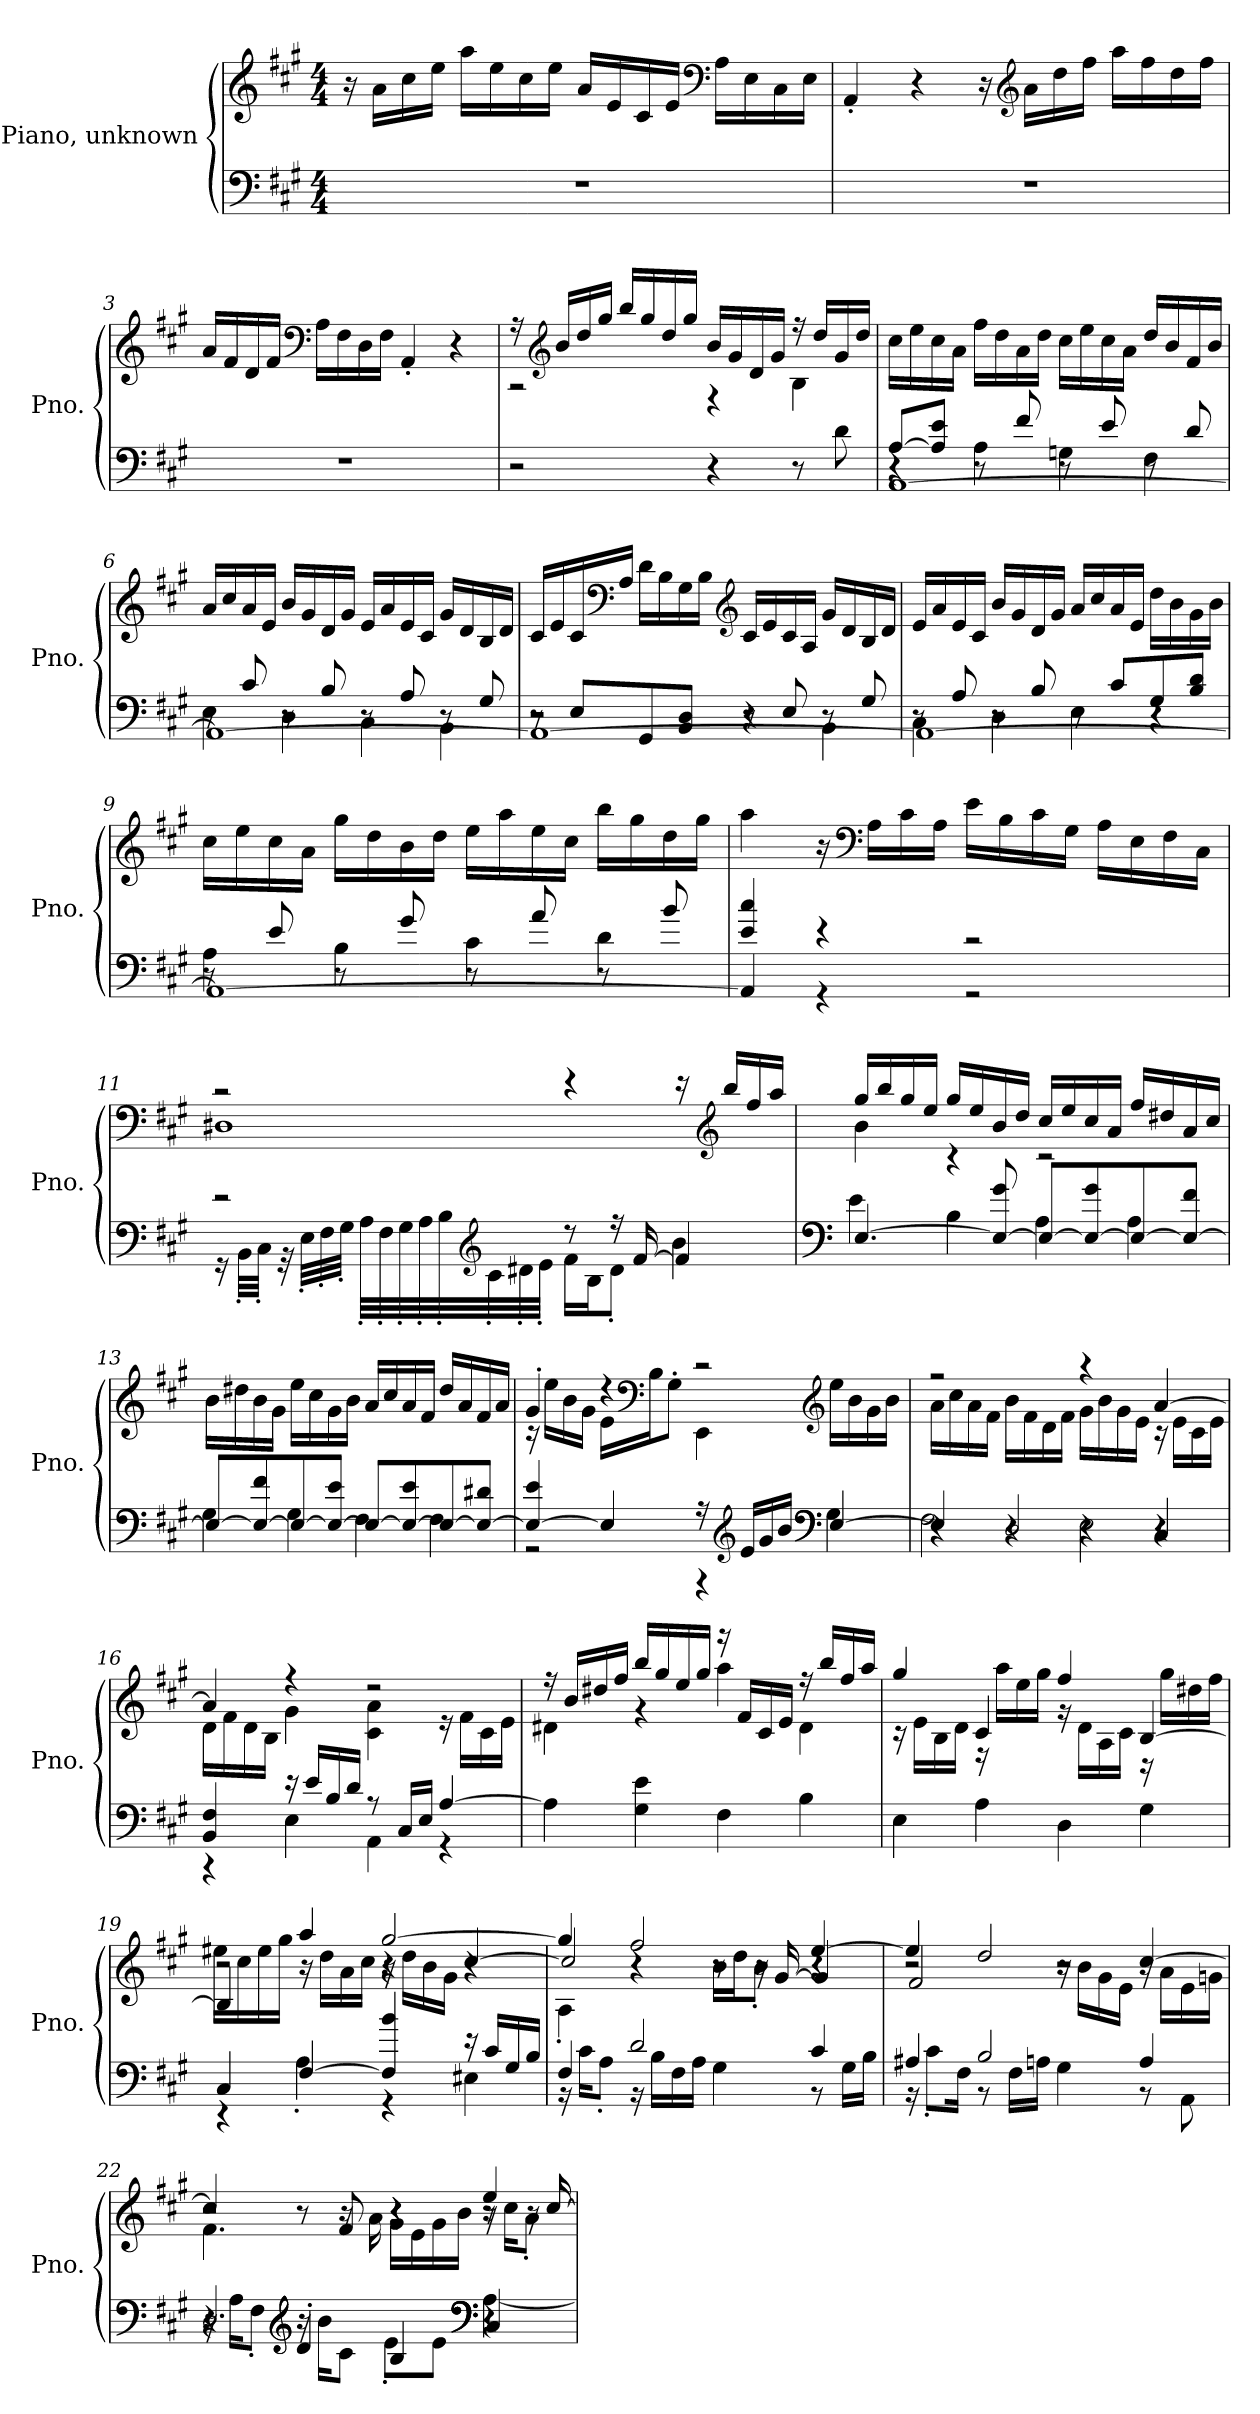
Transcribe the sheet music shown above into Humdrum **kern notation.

**kern	**kern
*part1	*part1
*staff2	*staff1
*I"Piano, unknown	*
*I'Pno.	*
*clefF4	*clefG2
*k[f#c#g#]	*k[f#c#g#]
*M4/4	*M4/4
*MM120	*MM120
=1	=1
1r	16r
.	16a\LL
.	16cc#\
.	16ee\JJ
.	16aa\LL
.	16ee\
.	16cc#\
.	16ee\JJ
.	16a/LL
.	16e/
.	16c#/
.	16e/JJ
*	*clefF4
.	16A\LL
.	16E\
.	16C#\
.	16E\JJ
=2	=2
1r	4AA'/
.	4r
.	16r
*	*clefG2
.	16a\LL
.	16dd\
.	16ff#\JJ
.	16aa\LL
.	16ff#\
.	16dd\
.	16ff#\JJ
=3	=3
1r	16a/LL
.	16f#/
.	16d/
.	16f#/JJ
*	*clefF4
.	16A\LL
.	16F#\
.	16D\
.	16F#\JJ
.	4AA'/
.	4r
!!LO:LB:g=z
=4	=4
*	*^
2r	16r	2r
*	*clefG2	*
.	16b/LL	.
.	16dd/	.
.	16gg#/JJ	.
.	16bb/LL	.
.	16gg#/	.
.	16dd/	.
.	16gg#/JJ	.
4r	16b/LL	4r
.	16g#/	.
.	16d/	.
.	16g#/JJ	.
8r	16r	4B\
.	16dd/LL	.
8d\	16g#/	.
.	16dd/JJ	.
*	*v	*v
=5	=5
*^	*
*	*^	*
[8A/L	4r	[1AA	16cc#\LL
.	.	.	16ee\
8A/] 8e/J	.	.	16cc#\
.	.	.	16a\JJ
8r	4A\	.	16ff#\LL
.	.	.	16dd\
8f#/	.	.	16a\
.	.	.	16dd\JJ
8r	4Gn\	.	16cc#\LL
.	.	.	16ee\
8e/	.	.	16cc#\
.	.	.	16a\JJ
8r	4F#\	.	16dd/LL
.	.	.	16b/
8d/	.	.	16f#/
.	.	.	16b/JJ
!!LO:LB:g=z
=6	=6	=6	=6
8r	4E\	1AA_	16a/LL
.	.	.	16cc#/
8c#/	.	.	16a/
.	.	.	16e/JJ
8r	4D\	.	16b/LL
.	.	.	16g#/
8B/	.	.	16d/
.	.	.	16g#/JJ
8r	4C#\	.	16e/LL
.	.	.	16a/
8A/	.	.	16e/
.	.	.	16c#/JJ
8r	4BB\	.	16g#/LL
.	.	.	16d/
8G#/	.	.	16B/
.	.	.	16d/JJ
=7	=7	=7	=7
8r	2r	1AA_	16c#/LL
.	.	.	16e/
8E/L	.	.	16c#/
*	*	*	*clefF4
.	.	.	16A/JJ
8GG#/	.	.	16d\LL
.	.	.	16B\
8BB/ 8D/J	.	.	16G#\
.	.	.	16B\JJ
*	*	*	*clefG2
8r	4r	.	16c#/LL
.	.	.	16e/
8E/	.	.	16c#/
.	.	.	16A/JJ
8r	4BB\	.	16g#/LL
.	.	.	16d/
8G#/	.	.	16B/
.	.	.	16d/JJ
!!LO:LB:g=z
=8	=8	=8	=8
8r	4C#\	1AA_	16e/LL
.	.	.	16a/
8A/	.	.	16e/
.	.	.	16c#/JJ
8r	4D\	.	16b/LL
.	.	.	16g#/
8B/	.	.	16d/
.	.	.	16g#/JJ
8r	4E\	.	16a/LL
.	.	.	16cc#/
8c#/L	.	.	16a/
.	.	.	16e/JJ
8G#/	4r	.	16dd\LL
.	.	.	16b\
8B/ 8d/J	.	.	16g#\
.	.	.	16b\JJ
=9	=9	=9	=9
8r	4A\	1AA_	16cc#\LL
.	.	.	16ee\
8e/	.	.	16cc#\
.	.	.	16a\JJ
8r	4B\	.	16gg#\LL
.	.	.	16dd\
8g#/	.	.	16b\
.	.	.	16dd\JJ
8r	4c#\	.	16ee\LL
.	.	.	16aa\
8a/	.	.	16ee\
.	.	.	16cc#\JJ
8r	4d\	.	16bb\LL
.	.	.	16gg#\
8b/	.	.	16dd\
.	.	.	16gg#\JJ
*	*v	*v	*
!!LO:LB:g=z
=10	=10	=10
4e/ 4cc#/	4AA/]	4aa\
4r	4r	16r
*	*	*clefF4
.	.	16A\LL
.	.	16c#\
.	.	16A\JJ
2r	2r	16e\LL
.	.	16B\
.	.	16c#\
.	.	16G#\JJ
.	.	16A\LL
.	.	16E\
.	.	16F#\
.	.	16C#\JJ
=11	=11	=11
*	*	*^
2r	16r	2r	1D#X
.	32BB'\LLL	.	.
.	32C#'\JJJ	.	.
.	32r	.	.
.	32E'\LLL	.	.
.	32F#'\	.	.
.	32G#'\JJJ	.	.
.	32A'\LLL	.	.
.	32F#'\	.	.
.	32G#'\	.	.
.	32A'\	.	.
.	32B'\	.	.
*clefG2	*	*	*
.	32c#'\	.	.
.	32d#X'\	.	.
.	32e'\JJJ	.	.
8r	16f#\LL	4r	.
.	16B\J	.	.
16r	8d#'\J	.	.
[16f#/	.	.	.
4f#/]	4b\	16r	.
*	*	*clefG2	*
.	.	16bb/LL	.
.	.	16ff#/	.
.	.	16aa/JJ	.
!!LO:LB:g=z	!!
=12	=12	=12	=12
*clefF4	*	*	*
[4.E/	4e\	16gg#/LL	4b\
.	.	16bb/	.
.	.	16gg#/	.
.	.	16ee/JJ	.
.	4B\	16gg#/LL	4r
.	.	16ee/	.
8E/_ 8g#/	.	16b/	.
.	.	16dd/JJ	.
8E/L_	4A\	16cc#/LL	2r
.	.	16ee/	.
8E/_ 8g#/	.	16cc#/	.
.	.	16a/JJ	.
8E/_	4A\	16ff#/LL	.
.	.	16dd#X/	.
8E/_ 8f#/J	.	16a/	.
.	.	16cc#/JJ	.
*	*	*v	*v
=13	=13	=13
8E/L_	4G#\	16b\LL
.	.	16dd#X\
8E/_ 8f#/	.	16b\
.	.	16g#\JJ
8E/_	4G#\	16ee\LL
.	.	16cc#\
8E/_ 8e/J	.	16g#\
.	.	16b\JJ
8E/L_	4F#\	16a/LL
.	.	16cc#/
8E/_ 8e/	.	16a/
.	.	16f#/JJ
8E/_	4F#\	16dd#/LL
.	.	16a/
8E/_ 8d#X/J	.	16f#/
.	.	16a/JJ
!!LO:PB:g=z
=14	=14	=14
*	*	*^
4E/_ 4e/	2r	4g#'/	16r
.	.	.	16ee\LL
.	.	.	16b\
.	.	.	16g#\JJ
4E/]	.	4r	16e\LL
*	*	*clefF4	*
.	.	.	16B\J
.	.	.	8G#'\J
16r	4r	2r	4EE\
*clefG2	*	*	*
16e/LL	.	.	.
16g#/	.	.	.
16b/JJ	.	.	.
*clefF4	*	*clefG2	*
[4E/	4G#\	.	16ee\LL
.	.	.	16b\
.	.	.	16g#\
.	.	.	16b\JJ
=15	=15	=15	=15
*	*^	*	*
4E/]	2F#\	4r	2r	16a\LL
.	.	.	.	16cc#\
.	.	.	.	16a\
.	.	.	.	16f#\JJ
4r	.	2D/	.	16b\LL
.	.	.	.	16f#\
.	.	.	.	16d\
.	.	.	.	16f#\JJ
4r	2E\	.	4r	16g#\LL
.	.	.	.	16b\
.	.	.	.	16g#\
.	.	.	.	16e\JJ
4C#/	.	4r	[4a/	16r
.	.	.	.	16e\LL
.	.	.	.	16c#\
.	.	.	.	16e\JJ
*	*v	*v	*	*
!!LO:LB:g=z	!!
=16	=16	=16	=16
4BB/ 4F#/	4r	4a/]	16d\LL
.	.	.	16f#\
.	.	.	16d\
.	.	.	16B\JJ
16r	4E\	4r	4g#\
16e/LL	.	.	.
16B/	.	.	.
16d/JJ	.	.	.
8r	4AA\	2r	4c#\ 4a\
16C#/LL	.	.	.
16E/JJ	.	.	.
[4A/	4r	.	16r
.	.	.	16f#\LL
.	.	.	16c#\
.	.	.	16e\JJ
*v	*v	*	*
=17	=17	=17
4A\]	16r	4d#X\
.	16b/LL	.
.	16dd#X/	.
.	16ff#/JJ	.
4G#\ 4e\	16bb/LL	4r
.	16gg#/	.
.	16ee/	.
.	16gg#/JJ	.
4F#\	16r	4aa\
.	16f#/LL	.
.	16c#/	.
.	16e/JJ	.
4B\	16r	4d#\
.	16bb/LL	.
.	16ff#/	.
.	16aa/JJ	.
!!LO:LB:g=z	!!
=18	=18	=18
4E\	4gg#/	16r
.	.	16e\LL
.	.	16B\
.	.	16d\JJ
4A\	4c#/	16r
.	.	16aa\LL
.	.	16ee\
.	.	16gg#\JJ
4D\	4ff#/	16r
.	.	16d\LL
.	.	16A\
.	.	16c#\JJ
4G#\	[4B/	16r
.	.	16gg#\LL
.	.	16dd#X\
.	.	16ff#\JJ
=19	=19	=19
*^	*	*^
4C#/	4r	4B/]	16ee#X\LL	2r
.	.	.	16cc#\	.
.	.	.	16ee#\	.
.	.	.	16gg#\JJ	.
[4F#/	4A'\	4aa/	16r	.
.	.	.	16dd\LL	.
.	.	.	16a\	.
.	.	.	16cc#\JJ	.
4F#/] 4b/	4r	[2gg#/	16r	4r
.	.	.	16dd\LL	.
.	.	.	16b\	.
.	.	.	16g#\JJ	.
16r	4E#X\	.	4r	[4cc#/
16c#/LL	.	.	.	.
16G#/	.	.	.	.
16B/JJ	.	.	.	.
!!LO:LB:g=z	!!	!!
=20	=20	=20	=20	=20
4F#/	16r	4gg#/]	4A'\	2cc#/]
.	16c#\KL	.	.	.
.	8A'\J	.	.	.
2d/	16r	2ff#/	4r	.
.	16B\LL	.	.	.
.	16F#\	.	.	.
.	16A\JJ	.	.	.
.	4G#\	.	16b\LL	8r
.	.	.	16dd\J	.
.	.	.	8b'\J	16r
.	.	.	.	[16g#/
4c#/	8r	[4ee/	4r	4g#/]
.	16G#\LL	.	.	.
.	16B\JJ	.	.	.
=21	=21	=21	=21	=21
4A#X/	16r	4ee/]	2r	2f#/
.	8c#'\L	.	.	.
.	16F#\Jk	.	.	.
2B/	8r	2dd/	.	.
.	16F#\LL	.	.	.
.	16An\JJ	.	.	.
.	4G#\	.	16r	2r
.	.	.	16b\LL	.
.	.	.	16g#\	.
.	.	.	16e\JJ	.
4A/	8r	[4cc#/	16r	.
.	.	.	16a\LL	.
.	8AA\	.	16e\	.
.	.	.	16gn\JJ	.
!!LO:LB:g=z	!!	!!
=22	=22	=22	=22	=22
*	*^	*	*	*
4r	16r	2.D/	4cc#/]	4.f#\	2r
.	16A\KL	.	.	.	.
.	8F#'\J	.	.	.	.
*clefG2	*	*	*	*	*
4d'/	16r	.	8r	.	.
.	16b\KL	.	.	.	.
.	8c#\J	.	8f#/	16r	.
.	.	.	.	16a\	.
4B/	8e'\L	.	4r	16g#\LL	4r
.	.	.	.	16e\	.
.	8e\J	.	.	16g#\	.
.	.	.	.	16b\JJ	.
*clefF4	*	*	*	*	*
4r	[4A\	4C#/	4ee/	16r	8r
.	.	.	.	16cc#\KL	.
.	.	.	.	8a'\J	16r
.	.	.	.	.	[16cc#/
*v	*v	*v	*	*	*
*	*v	*v	*v
=	=
*-	*-
